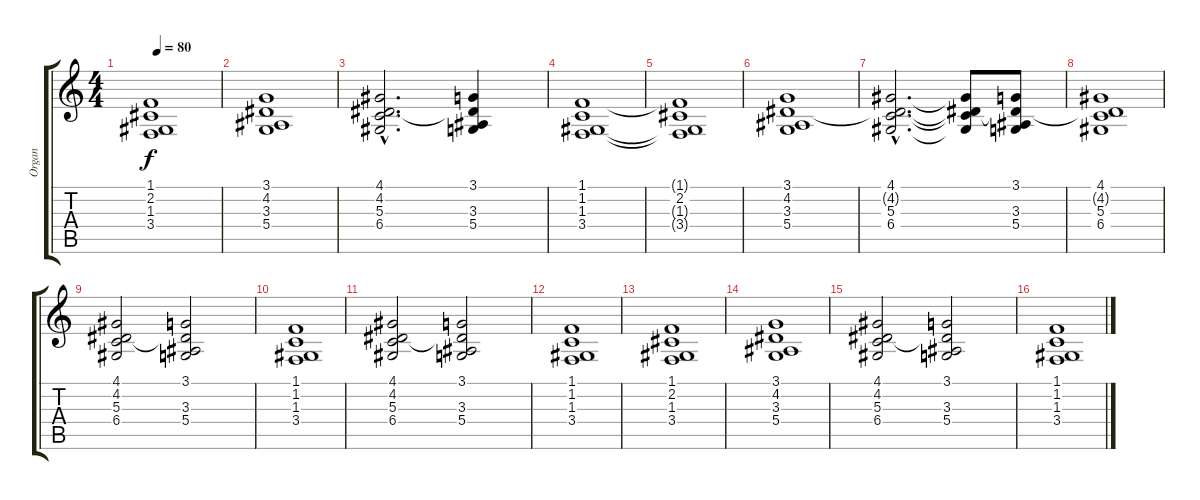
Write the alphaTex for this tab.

\track ("Organ" "Organ") {instrument drawbarorgan}
\staff {score tabs}
\tuning (E4 B3 G3 D3 A2 E2) {hide}
\ts (4 4)
\tempo 80
\clef g2
\ks c
(1.1{t} 2.2 1.3{t} 3.4{t}).1{dy f} |
(3.1 4.2 3.3 5.4).1 |
(4.1{hac} 4.2{hac} 5.3{hac} 6.4{hac}).2{d} (3.1 4.2{t} 3.3 5.4).4 |
(1.1 1.2 1.3 3.4).1 |
(1.1{t} 2.2 1.3{t} 3.4{t}).1 |
(3.1 4.2 3.3 5.4).1 |
(4.1{hac} 4.2{hac t} 5.3{hac} 6.4{hac}).2{d} (4.1{t} 4.2{t} 5.3{t} 6.4{t}).8 (3.1 4.2{t} 3.3 5.4).8 |
(4.1 4.2{t} 5.3 6.4).1 |
(4.1 4.2 5.3 6.4).2 (3.1 4.2{t} 3.3 5.4).2 |
(1.1 1.2 1.3 3.4).1 |
(4.1 4.2 5.3 6.4).2 (3.1 4.2{t} 3.3 5.4).2 |
(1.1 1.2 1.3 3.4).1 |
(1.1 2.2 1.3 3.4).1 |
(3.1 4.2 3.3 5.4).1 |
(4.1 4.2 5.3 6.4).2 (3.1 4.2{t} 3.3 5.4).2 |
(1.1 1.2 1.3 3.4).1
